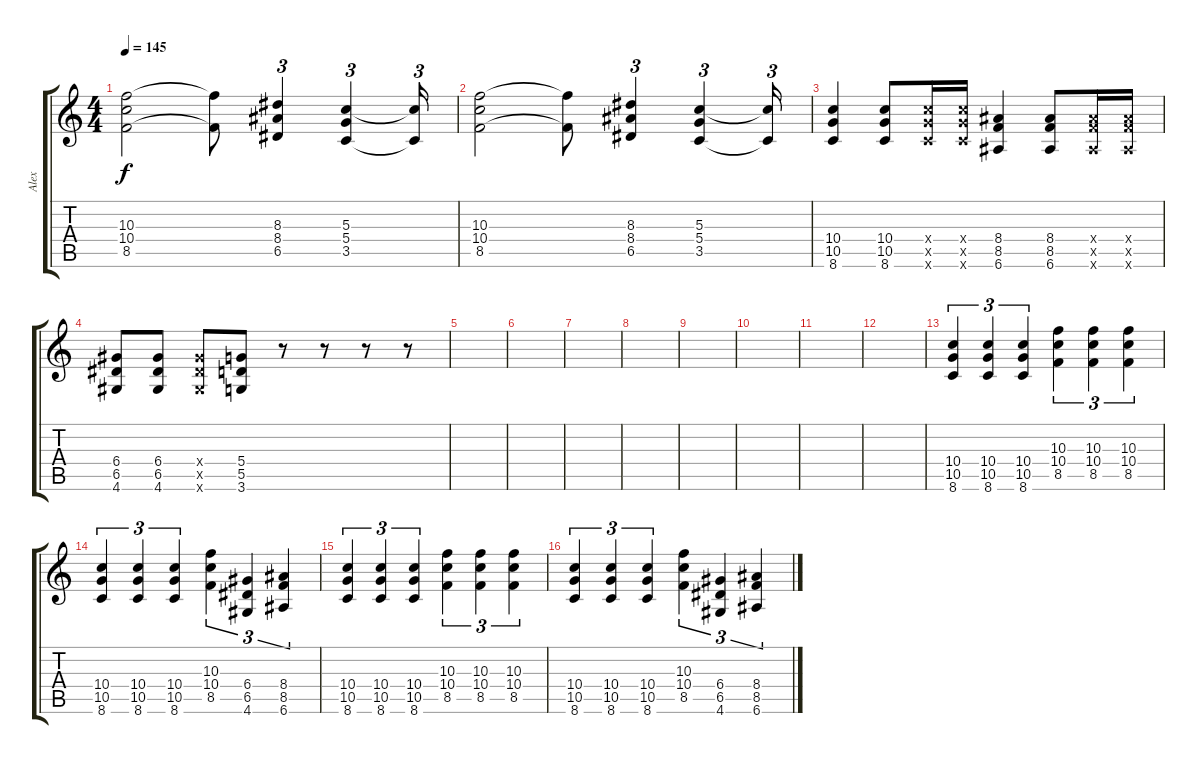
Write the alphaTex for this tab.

\track ("Alex" "Alex") {instrument overdrivenguitar}
\staff {score tabs}
\tuning (E4 B3 G3 D3 A2 E2) {hide}
\ts (4 4)
\tempo 145
\clef g2
\ks c
(10.3 10.4 8.5).2{dy f} (10.3{t} 8.5{t}).8 (8.3 8.4 6.5).4{tu (3 2)} (5.3 5.4 3.5).4{tu (3 2)} (5.3{t} 3.5{t}).16{tu (3 2)} |
(10.3 10.4 8.5).2 (10.3{t} 8.5{t}).8 (8.3 8.4 6.5).4{tu (3 2)} (5.3 5.4 3.5).4{tu (3 2)} (5.3{t} 3.5{t}).16{tu (3 2)} |
(10.4 10.5 8.6).4 (10.4 10.5 8.6).8 (10.4{x} 10.5{x} 8.6{x}).16 (10.4{x} 10.5{x} 8.6{x}).16 (8.4 8.5 6.6).4 (8.4 8.5 6.6).8 (8.4{x} 8.5{x} 6.6{x}).16 (8.4{x} 8.5{x} 6.6{x}).16 |
(6.4 6.5 4.6).8 (6.4 6.5 4.6).8 (6.4{x} 6.5{x} 4.6{x}).8 (5.4 5.5 3.6).8 r.8 r.8 r.8 r.8 |
|
|
|
|
|
|
|
|
(10.4 10.5 8.6).4{tu (3 2)} (10.4 10.5 8.6).4{tu (3 2)} (10.4 10.5 8.6).4{tu (3 2)} (10.3 10.4 8.5).4{tu (3 2)} (10.3 10.4 8.5).4{tu (3 2)} (10.3 10.4 8.5).4{tu (3 2)} |
(10.4 10.5 8.6).4{tu (3 2)} (10.4 10.5 8.6).4{tu (3 2)} (10.4 10.5 8.6).4{tu (3 2)} (10.3 10.4 8.5).4{tu (3 2)} (6.4 6.5 4.6).4{tu (3 2)} (8.4 8.5 6.6).4{tu (3 2)} |
(10.4 10.5 8.6).4{tu (3 2)} (10.4 10.5 8.6).4{tu (3 2)} (10.4 10.5 8.6).4{tu (3 2)} (10.3 10.4 8.5).4{tu (3 2)} (10.3 10.4 8.5).4{tu (3 2)} (10.3 10.4 8.5).4{tu (3 2)} |
(10.4 10.5 8.6).4{tu (3 2)} (10.4 10.5 8.6).4{tu (3 2)} (10.4 10.5 8.6).4{tu (3 2)} (10.3 10.4 8.5).4{tu (3 2)} (6.4 6.5 4.6).4{tu (3 2)} (8.4 8.5 6.6).4{tu (3 2)}
